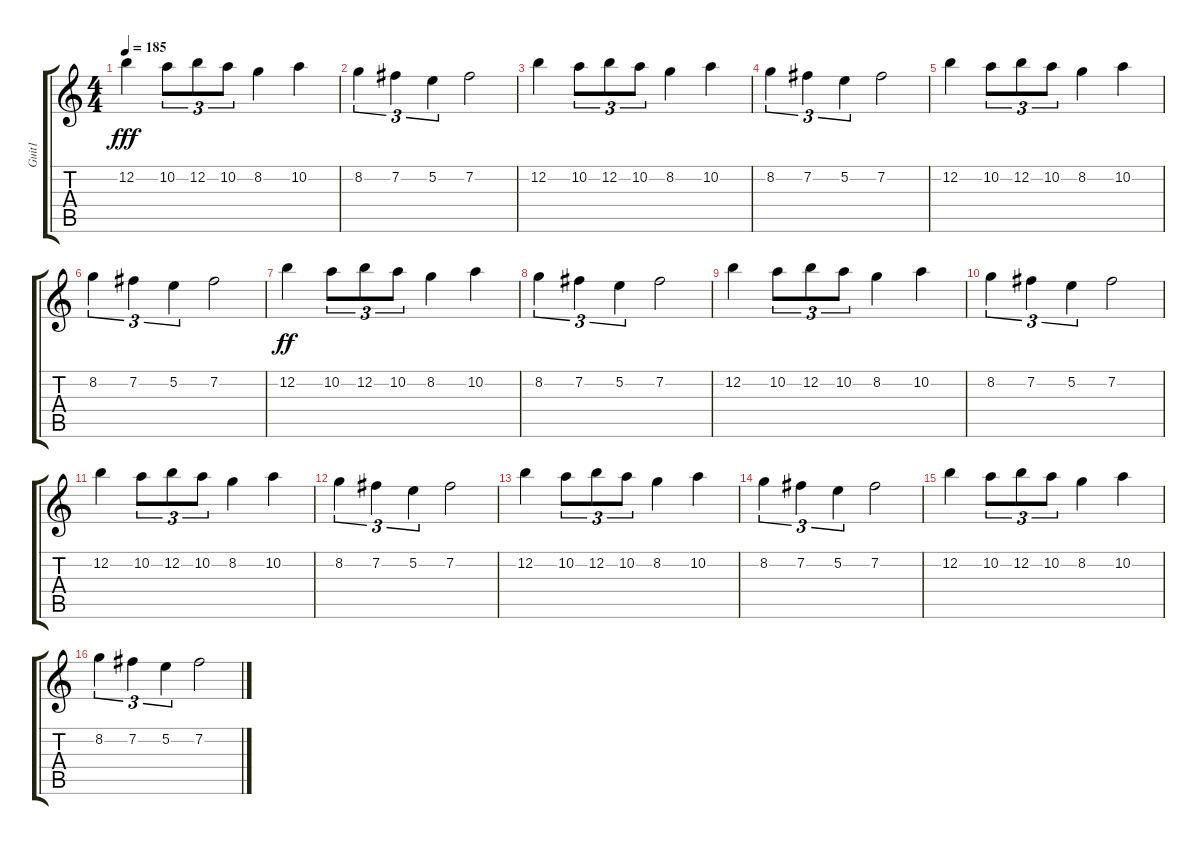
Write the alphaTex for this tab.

\track ("Guit1" "Guit1") {instrument overdrivenguitar}
\staff {score tabs}
\tuning (E4 B3 G3 D3 A2 E2) {hide}
\ts (4 4)
\tempo 185
\clef g2
\ks c
12.2.4{dy fff} 10.2.8{tu (3 2)} 12.2.8{tu (3 2)} 10.2.8{tu (3 2)} 8.2.4 10.2.4 |
8.2.4{tu (3 2)} 7.2.4{tu (3 2)} 5.2.4{tu (3 2)} 7.2.2 |
12.2.4 10.2.8{tu (3 2)} 12.2.8{tu (3 2)} 10.2.8{tu (3 2)} 8.2.4 10.2.4 |
8.2.4{tu (3 2)} 7.2.4{tu (3 2)} 5.2.4{tu (3 2)} 7.2.2 |
12.2.4 10.2.8{tu (3 2)} 12.2.8{tu (3 2)} 10.2.8{tu (3 2)} 8.2.4 10.2.4 |
8.2.4{tu (3 2)} 7.2.4{tu (3 2)} 5.2.4{tu (3 2)} 7.2.2 |
12.2.4{dy ff} 10.2.8{tu (3 2)} 12.2.8{tu (3 2)} 10.2.8{tu (3 2)} 8.2.4 10.2.4 |
8.2.4{tu (3 2)} 7.2.4{tu (3 2)} 5.2.4{tu (3 2)} 7.2.2 |
12.2.4 10.2.8{tu (3 2)} 12.2.8{tu (3 2)} 10.2.8{tu (3 2)} 8.2.4 10.2.4 |
8.2.4{tu (3 2)} 7.2.4{tu (3 2)} 5.2.4{tu (3 2)} 7.2.2 |
12.2.4 10.2.8{tu (3 2)} 12.2.8{tu (3 2)} 10.2.8{tu (3 2)} 8.2.4 10.2.4 |
8.2.4{tu (3 2)} 7.2.4{tu (3 2)} 5.2.4{tu (3 2)} 7.2.2 |
12.2.4 10.2.8{tu (3 2)} 12.2.8{tu (3 2)} 10.2.8{tu (3 2)} 8.2.4 10.2.4 |
8.2.4{tu (3 2)} 7.2.4{tu (3 2)} 5.2.4{tu (3 2)} 7.2.2 |
12.2.4 10.2.8{tu (3 2)} 12.2.8{tu (3 2)} 10.2.8{tu (3 2)} 8.2.4 10.2.4 |
8.2.4{tu (3 2)} 7.2.4{tu (3 2)} 5.2.4{tu (3 2)} 7.2.2
